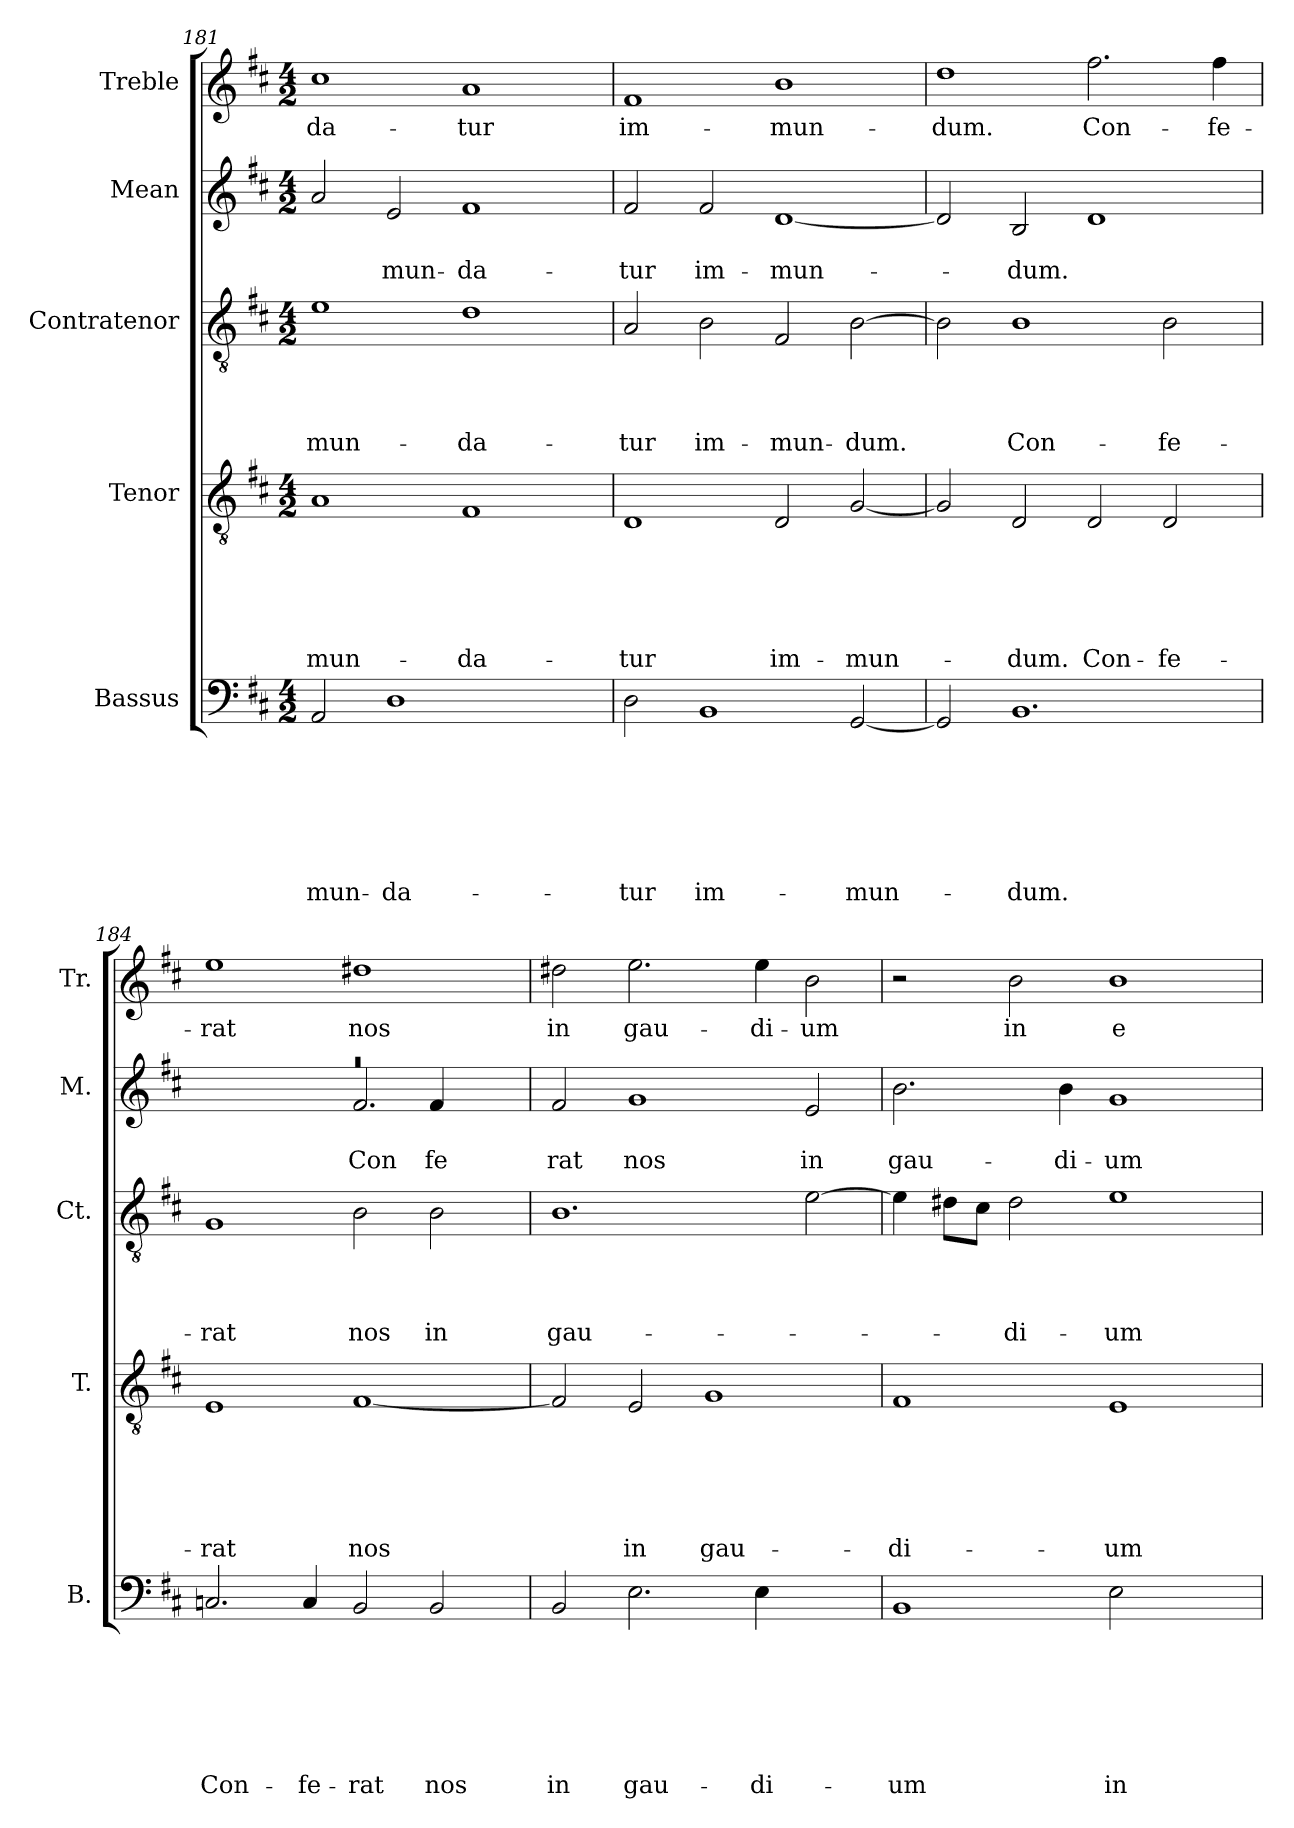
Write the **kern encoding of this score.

**kern	**text	**text	**text	**text	**text	**text	**text	**kern	**text	**text	**text	**text	**text	**text	**kern	**text	**text	**text	**text	**kern	**text	**text	**kern	**text
*part5	*part5	*part5	*part5	*part5	*part5	*part5	*part5	*part4	*part4	*part4	*part4	*part4	*part4	*part4	*part3	*part3	*part3	*part3	*part3	*part2	*part2	*part2	*part1	*part1
*staff5	*staff5	*staff5	*staff5	*staff5	*staff5	*staff5	*staff5	*staff4	*staff4	*staff4	*staff4	*staff4	*staff4	*staff4	*staff3	*staff3	*staff3	*staff3	*staff3	*staff2	*staff2	*staff2	*staff1	*staff1
*I"Bassus	*	*	*	*	*	*	*	*I"Tenor	*	*	*	*	*	*	*I"Contratenor	*	*	*	*	*I"Mean	*	*	*I"Treble	*
*I'B.	*	*	*	*	*	*	*	*I'T.	*	*	*	*	*	*	*I'Ct.	*	*	*	*	*I'M.	*	*	*I'Tr.	*
*clefF4	*	*	*	*	*	*	*	*clefGv2	*	*	*	*	*	*	*clefGv2	*	*	*	*	*clefG2	*	*	*clefG2	*
*k[f#c#]	*	*	*	*	*	*	*	*k[f#c#]	*	*	*	*	*	*	*k[f#c#]	*	*	*	*	*k[f#c#]	*	*	*k[f#c#]	*
*D:	*	*	*	*	*	*	*	*D:	*	*	*	*	*	*	*D:	*	*	*	*	*D:	*	*	*D:	*
*M4/2	*	*	*	*	*	*	*	*M4/2	*	*	*	*	*	*	*M4/2	*	*	*	*	*M4/2	*	*	*M4/2	*
=181	=181	=181	=181	=181	=181	=181	=181	=181	=181	=181	=181	=181	=181	=181	=181	=181	=181	=181	=181	=181	=181	=181	=181	=181
!	!	!	!	!	!	!	!LO:LY:b	!	!	!	!	!	!	!LO:LY:b	!	!	!	!	!LO:LY:b	!	!	!	!	!LO:LY:b
2AA/	.	.	.	.	.	.	mun-	1A	.	.	.	.	.	mun-	1e	.	.	.	mun-	2a/	.	.	1cc#	-da-
!	!	!	!	!	!	!	!LO:LY:b	!	!	!	!	!	!	!	!	!	!	!	!	!	!	!LO:LY:b	!	!
1D	.	.	.	.	.	.	-da-	.	.	.	.	.	.	.	.	.	.	.	.	2e/	.	mun-	.	.
!	!	!	!	!	!	!	!	!	!	!	!	!	!	!LO:LY:b	!	!	!	!	!LO:LY:b	!	!	!LO:LY:b	!	!LO:LY:b
.	.	.	.	.	.	.	.	1F#	.	.	.	.	.	-da-	1d	.	.	.	-da-	1f#	.	-da-	1a	-tur
2ryy	.	.	.	.	.	.	.	.	.	.	.	.	.	.	.	.	.	.	.	.	.	.	.	.
!!LO:LB:g=z
=182	=182	=182	=182	=182	=182	=182	=182	=182	=182	=182	=182	=182	=182	=182	=182	=182	=182	=182	=182	=182	=182	=182	=182	=182
!	!	!	!	!	!	!	!LO:LY:b	!	!	!	!	!	!	!LO:LY:b	!	!	!	!	!LO:LY:b	!	!	!LO:LY:b	!	!LO:LY:b
2D\	.	.	.	.	.	.	-tur	1D	.	.	.	.	.	-tur	2A/	.	.	.	-tur	2f#/	.	-tur	1f#	im-
!	!	!	!	!	!	!	!LO:LY:b	!	!	!	!	!	!	!	!	!	!	!	!LO:LY:b	!	!	!LO:LY:b	!	!
1BB	.	.	.	.	.	.	im-	.	.	.	.	.	.	.	2B\	.	.	.	im-	2f#/	.	im-	.	.
!	!	!	!	!	!	!	!	!	!	!	!	!	!	!LO:LY:b	!	!	!	!	!LO:LY:b	!	!	!LO:LY:b	!	!LO:LY:b
.	.	.	.	.	.	.	.	2D/	.	.	.	.	.	im-	2F#/	.	.	.	-mun-	[<1d	.	-mun-	1b	-mun-
!	!	!	!	!	!	!	!LO:LY:b	!	!	!	!	!	!	!LO:LY:b	!	!	!	!	!LO:LY:b	!	!	!	!	!
[<2GG/	.	.	.	.	.	.	-mun-	[<2G/	.	.	.	.	.	-mun-	[>2B\	.	.	.	-dum.	.	.	.	.	.
=183	=183	=183	=183	=183	=183	=183	=183	=183	=183	=183	=183	=183	=183	=183	=183	=183	=183	=183	=183	=183	=183	=183	=183	=183
!	!	!	!	!	!	!	!	!	!	!	!	!	!	!	!	!	!	!	!	!	!	!	!	!LO:LY:b
2GG/]	.	.	.	.	.	.	.	2G/]	.	.	.	.	.	.	2B\]	.	.	.	.	2d/]	.	.	1dd	-dum.
!	!	!	!	!	!	!	!LO:LY:b	!	!	!	!	!	!	!LO:LY:b	!	!	!	!	!LO:LY:b	!	!	!LO:LY:b	!	!
1.BB	.	.	.	.	.	.	-dum.	2D/	.	.	.	.	.	-dum.	1B	.	.	.	Con-	2B/	.	-dum.	.	.
!	!	!	!	!	!	!	!	!	!	!	!	!	!	!LO:LY:b	!	!	!	!	!	!	!	!	!	!LO:LY:b
.	.	.	.	.	.	.	.	2D/	.	.	.	.	.	Con-	.	.	.	.	.	1d	.	.	2.ff#\	Con-
!	!	!	!	!	!	!	!	!	!	!	!	!	!	!LO:LY:b	!	!	!	!	!LO:LY:b	!	!	!	!	!
.	.	.	.	.	.	.	.	2D/	.	.	.	.	.	-fe-	2B\	.	.	.	-fe-	.	.	.	.	.
!	!	!	!	!	!	!	!	!	!	!	!	!	!	!	!	!	!	!	!	!	!	!	!	!LO:LY:b
.	.	.	.	.	.	.	.	.	.	.	.	.	.	.	.	.	.	.	.	.	.	.	4ff#\	-fe-
=184	=184	=184	=184	=184	=184	=184	=184	=184	=184	=184	=184	=184	=184	=184	=184	=184	=184	=184	=184	=184	=184	=184	=184	=184
!	!	!	!	!	!	!	!LO:LY:b	!	!	!	!	!	!	!LO:LY:b	!	!	!	!	!LO:LY:b	!LO:N:vis=1	!	!	!	!LO:LY:b
*	*	*	*	*	*	*	*	*	*	*	*	*	*	*	*	*	*	*	*	*^	*	*	*	*
*	*	*	*	*	*	*	*	*	*	*	*	*	*	*	*	*	*	*	*	*	*^	*	*	*	*
2.Cn/	.	.	.	.	.	.	Con-	1E	.	.	.	.	.	-rat	1G	.	.	.	-rat	0raa	1ryy	1.ryy	.	.	1ee	-rat
!	!	!	!	!	!	!	!LO:LY:b	!	!	!	!	!	!	!	!	!	!	!	!	!	!	!	!	!	!	!
4C/	.	.	.	.	.	.	-fe-	.	.	.	.	.	.	.	.	.	.	.	.	.	.	.	.	.	.	.
!	!	!	!	!	!	!	!LO:LY:b:rj	!	!	!	!	!	!	!LO:LY:b	!	!	!	!	!LO:LY:b	!	!	!	!	!LO:LY:b	!	!LO:LY:b
2BB/	.	.	.	.	.	.	-rat	[<1F#	.	.	.	.	.	nos	2B\	.	.	.	nos	.	2.f#/	.	.	Con-	1dd#X	nos
!	!	!	!	!	!	!	!LO:LY:b	!	!	!	!	!	!	!	!	!	!	!	!LO:LY:b	!	!	!	!	!LO:LY:b	!	!
2BB/	.	.	.	.	.	.	nos	.	.	.	.	.	.	.	2B\	.	.	.	in	.	.	4f#/	.	-fe-	.	.
.	.	.	.	.	.	.	.	.	.	.	.	.	.	.	.	.	.	.	.	.	4ryy	4ryy	.	.	.	.
=185	=185	=185	=185	=185	=185	=185	=185	=185	=185	=185	=185	=185	=185	=185	=185	=185	=185	=185	=185	=185	=185	=185	=185	=185	=185	=185
!	!	!	!	!	!	!	!LO:LY:b	!	!	!	!	!	!	!	!	!	!	!	!LO:LY:b	!	!	!	!	!LO:LY:b	!	!LO:LY:b
*	*	*	*	*	*	*	*	*	*	*	*	*	*	*	*	*	*	*	*	*v	*v	*v	*	*	*	*
2BB/	.	.	.	.	.	.	in	2F#/]	.	.	.	.	.	.	1.B	.	.	.	gau-	2f#/	.	-rat	2dd#\	in
!	!	!	!	!	!	!	!LO:LY:b	!	!	!	!	!	!	!LO:LY:b	!	!	!	!	!	!	!	!LO:LY:b	!	!LO:LY:b
2.E\	.	.	.	.	.	.	gau-	2E/	.	.	.	.	.	in	.	.	.	.	.	1g	.	nos	2.ee\	gau-
!	!	!	!	!	!	!	!	!	!	!	!	!	!	!LO:LY:b	!	!	!	!	!	!	!	!	!	!
.	.	.	.	.	.	.	.	1G	.	.	.	.	.	gau-	.	.	.	.	.	.	.	.	.	.
!	!	!	!	!	!	!	!LO:LY:b	!	!	!	!	!	!	!	!	!	!	!	!	!	!	!	!	!LO:LY:b
4E\	.	.	.	.	.	.	-di-	.	.	.	.	.	.	.	.	.	.	.	.	.	.	.	4ee\	-di-
!	!	!	!	!	!	!	!	!	!	!	!	!	!	!	!	!	!	!	!	!	!	!LO:LY:b	!	!LO:LY:b
2ryy	.	.	.	.	.	.	.	.	.	.	.	.	.	.	[>2e\	.	.	.	.	2e/	.	in	2b\	-um
=186	=186	=186	=186	=186	=186	=186	=186	=186	=186	=186	=186	=186	=186	=186	=186	=186	=186	=186	=186	=186	=186	=186	=186	=186
!	!	!	!	!	!	!	!LO:LY:b	!	!	!	!	!	!	!LO:LY:b	!	!	!	!	!	!	!	!LO:LY:b	!	!
1BB	.	.	.	.	.	.	-um	1F#	.	.	.	.	.	-di-	4e\]	.	.	.	.	2.b\	.	gau-	2r	.
.	.	.	.	.	.	.	.	.	.	.	.	.	.	.	8d#\L	.	.	.	.	.	.	.	.	.
.	.	.	.	.	.	.	.	.	.	.	.	.	.	.	8c#\J	.	.	.	.	.	.	.	.	.
!	!	!	!	!	!	!	!	!	!	!	!	!	!	!	!	!	!	!	!LO:LY:b	!	!	!	!	!LO:LY:b
.	.	.	.	.	.	.	.	.	.	.	.	.	.	.	2d#\	.	.	.	-di-	.	.	.	2b\	in
!	!	!	!	!	!	!	!	!	!	!	!	!	!	!	!	!	!	!	!	!	!	!LO:LY:b	!	!
.	.	.	.	.	.	.	.	.	.	.	.	.	.	.	.	.	.	.	.	4b\	.	-di-	.	.
!	!	!	!	!	!	!	!LO:LY:b	!	!	!	!	!	!	!LO:LY:b	!	!	!	!	!LO:LY:b	!	!	!LO:LY:b:rj	!	!LO:LY:b:rj
2E\	.	.	.	.	.	.	in	1E	.	.	.	.	.	-um	1e	.	.	.	-um	1g	.	-um	1b	e-
2ryy	.	.	.	.	.	.	.	.	.	.	.	.	.	.	.	.	.	.	.	.	.	.	.	.
=	=	=	=	=	=	=	=	=	=	=	=	=	=	=	=	=	=	=	=	=	=	=	=	=
*-	*-	*-	*-	*-	*-	*-	*-	*-	*-	*-	*-	*-	*-	*-	*-	*-	*-	*-	*-	*-	*-	*-	*-	*-
